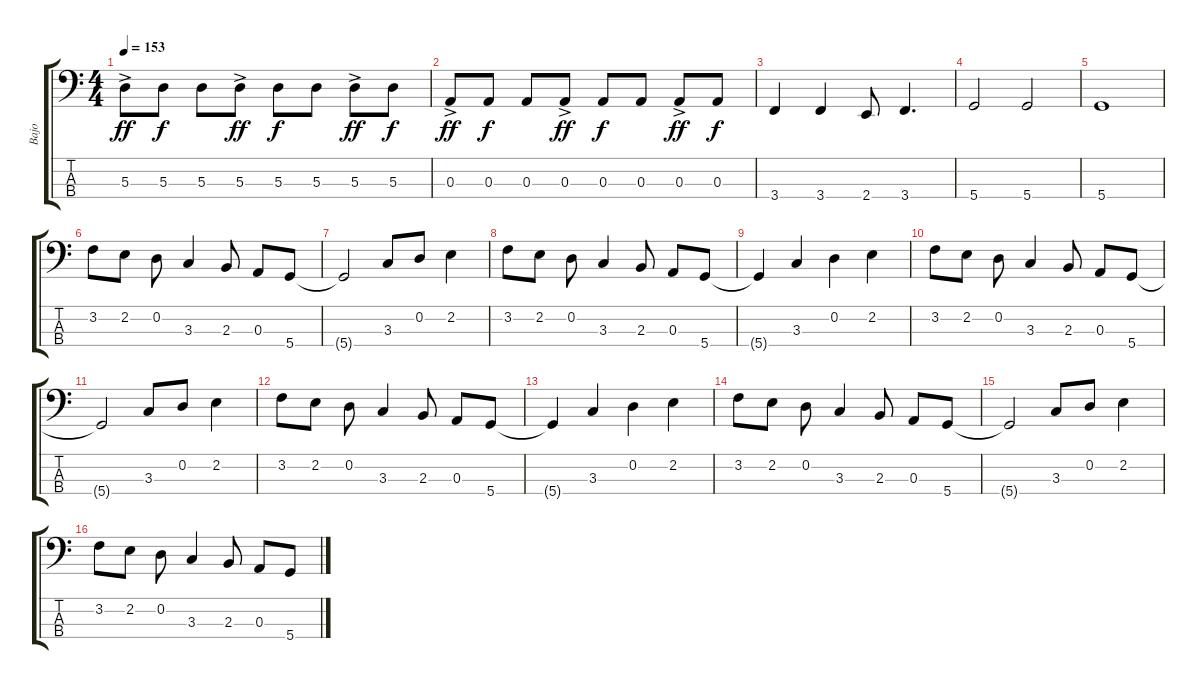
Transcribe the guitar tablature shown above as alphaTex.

\track ("Bajo" "Bajo") {instrument electricbassfinger}
\staff {score tabs}
\tuning (G2 D2 A1 D1) {hide}
\ts (4 4)
\tempo 153
\clef f4
\ks c
5.3{ac}.8{dy ff} 5.3.8{dy f} 5.3.8 5.3{ac}.8{dy ff} 5.3.8{dy f} 5.3.8 5.3{ac}.8{dy ff} 5.3.8{dy f} |
0.3{ac}.8{dy ff} 0.3.8{dy f} 0.3.8 0.3{ac}.8{dy ff} 0.3.8{dy f} 0.3.8 0.3{ac}.8{dy ff} 0.3.8{dy f} |
3.4.4 3.4.4 2.4.8 3.4.4{d} |
5.4.2 5.4.2 |
5.4.1 |
3.2.8 2.2.8 0.2.8 3.3.4 2.3.8 0.3.8 5.4.8 |
5.4{t}.2 3.3.8 0.2.8 2.2.4 |
3.2.8 2.2.8 0.2.8 3.3.4 2.3.8 0.3.8 5.4.8 |
5.4{t}.4 3.3.4 0.2.4 2.2.4 |
3.2.8 2.2.8 0.2.8 3.3.4 2.3.8 0.3.8 5.4.8 |
5.4{t}.2 3.3.8 0.2.8 2.2.4 |
3.2.8 2.2.8 0.2.8 3.3.4 2.3.8 0.3.8 5.4.8 |
5.4{t}.4 3.3.4 0.2.4 2.2.4 |
3.2.8 2.2.8 0.2.8 3.3.4 2.3.8 0.3.8 5.4.8 |
5.4{t}.2 3.3.8 0.2.8 2.2.4 |
3.2.8 2.2.8 0.2.8 3.3.4 2.3.8 0.3.8 5.4.8
